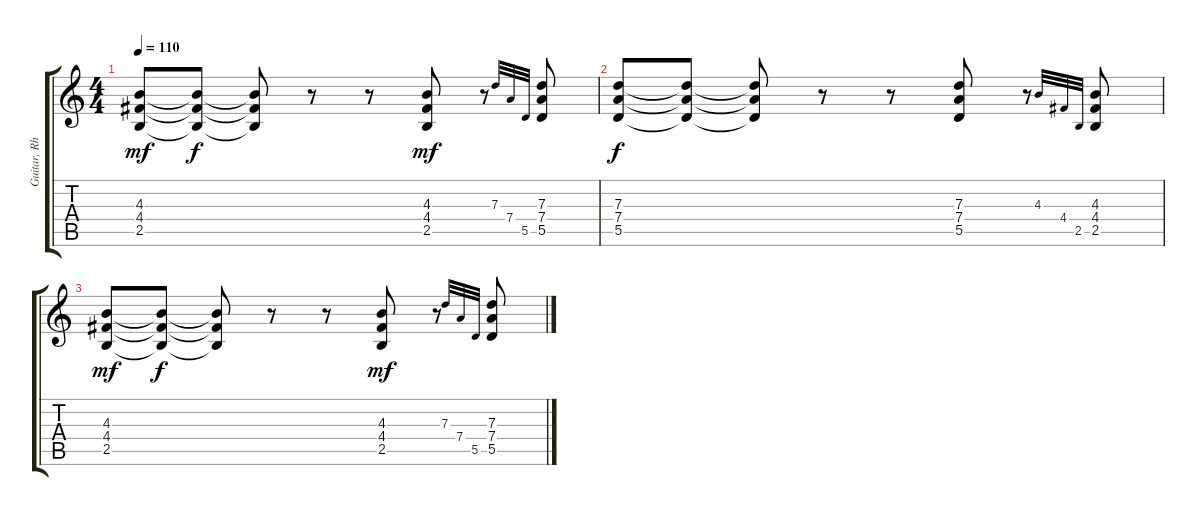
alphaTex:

\track ("Guitar, Rhythm" "Guitar, Rh") {mute instrument acousticguitarsteel}
\staff {score tabs}
\tuning (E4 B3 G3 D3 A2 E2) {hide}
\ts (4 4)
\tempo 110
\clef g2
\ks c
(4.3 4.4 2.5).8{dy mf} (4.3{t} 4.4{t} 2.5{t}).8{dy f} (4.3{t} 4.4{t} 2.5{t}).8 r.8 r.8 (4.3 4.4 2.5).8{dy mf} r.8 7.3.32{gr onbeat} 7.4.32{gr onbeat} 5.5.32{gr onbeat} (7.3 7.4 5.5).8 |
(7.3 7.4 5.5).8{dy f} (7.3{t} 7.4{t} 5.5{t}).8 (7.3{t} 7.4{t} 5.5{t}).8 r.8 r.8 (7.3 7.4 5.5).8 r.8 4.3.32{gr onbeat} 4.4.32{gr onbeat} 2.5.32{gr onbeat} (4.3 4.4 2.5).8 |
(4.3 4.4 2.5).8{dy mf} (4.3{t} 4.4{t} 2.5{t}).8{dy f} (4.3{t} 4.4{t} 2.5{t}).8 r.8 r.8 (4.3 4.4 2.5).8{dy mf} r.8 7.3.32{gr onbeat} 7.4.32{gr onbeat} 5.5.32{gr onbeat} (7.3 7.4 5.5).8
